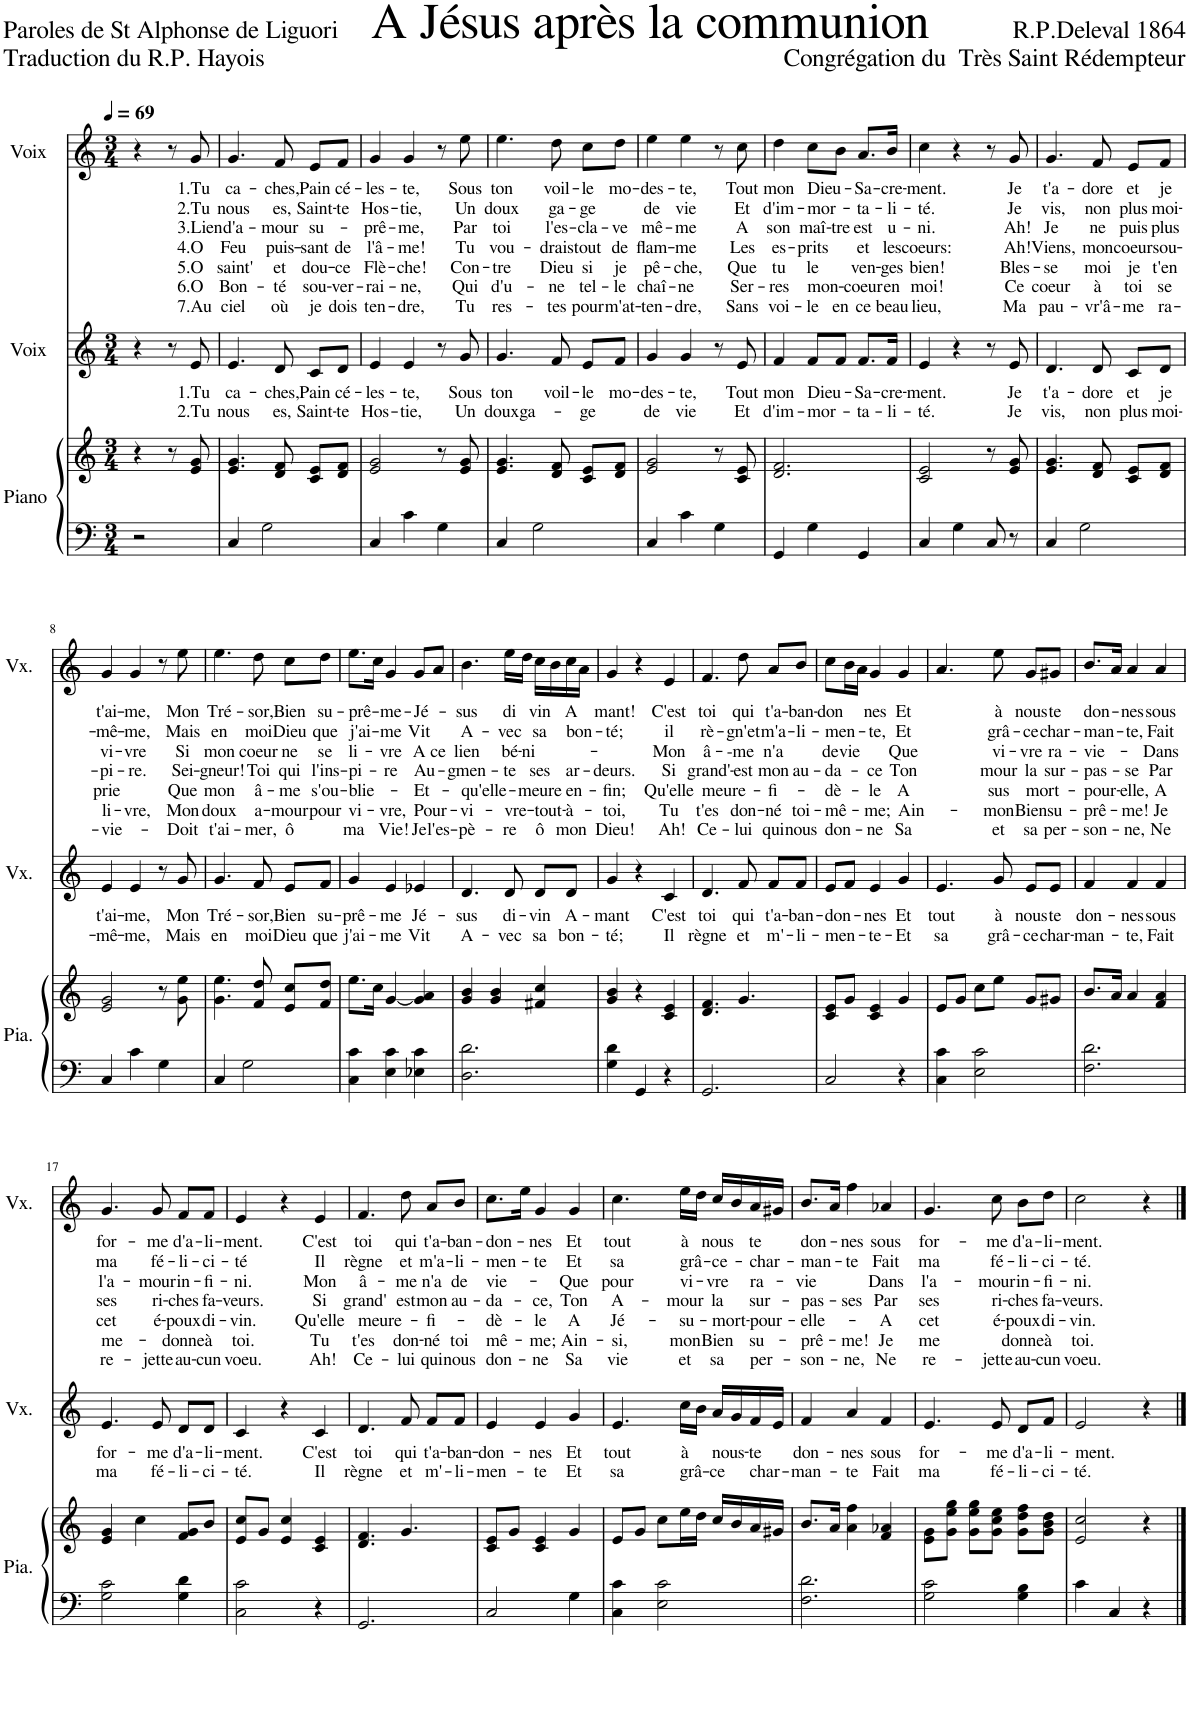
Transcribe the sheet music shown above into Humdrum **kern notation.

**kern	**kern	**kern	**text	**text	**kern	**text	**text	**text	**text	**text	**text	**text
*part3	*part3	*part2	*part2	*part2	*part1	*part1	*part1	*part1	*part1	*part1	*part1	*part1
*staff4	*staff3	*staff2	*staff2	*staff2	*staff1	*staff1	*staff1	*staff1	*staff1	*staff1	*staff1	*staff1
*I"Piano	*	*I"Voix	*	*	*I"Voix	*	*	*	*	*	*	*
*I'Pia.	*	*I'Vx.	*	*	*I'Vx.	*	*	*	*	*	*	*
*clefF4	*clefG2	*clefG2	*	*	*clefG2	*	*	*	*	*	*	*
*k[]	*k[]	*k[]	*	*	*k[]	*	*	*	*	*	*	*
*M3/4	*M3/4	*M3/4	*	*	*M3/4	*	*	*	*	*	*	*
*MM69	*MM69	*MM69	*	*	*MM69	*	*	*	*	*	*	*
=	=	=	=	=	=	=	=	=	=	=	=	=
2r	4r	4r	.	.	4r	.	.	.	.	.	.	.
.	8r	8r	.	.	8r	.	.	.	.	.	.	.
!	!	!	!LO:LY:b	!LO:LY:b	!	!LO:LY:b	!LO:LY:b	!LO:LY:b	!LO:LY:b	!LO:LY:b	!LO:LY:b	!LO:LY:b
.	8e/ 8g/	8e/	1.Tu	2.Tu	8g/	1.Tu	2.Tu	3.Lien	4.O	5.O	6.O	7.Au
=1	=1	=1	=1	=1	=1	=1	=1	=1	=1	=1	=1	=1
!	!	!	!LO:LY:b	!LO:LY:b	!	!LO:LY:b	!LO:LY:b	!LO:LY:b	!LO:LY:b	!LO:LY:b	!LO:LY:b	!LO:LY:b
4C/	4.e/ 4.g/	4.e/	ca-	nous	4.g/	ca-	nous	d'a-	Feu	saint'	Bon-	ciel
2G\	.	.	.	.	.	.	.	.	.	.	.	.
!	!	!	!LO:LY:b	!LO:LY:b	!	!LO:LY:b	!LO:LY:b	!LO:LY:b	!LO:LY:b	!LO:LY:b	!LO:LY:b	!LO:LY:b
.	8d/ 8f/	8d/	-ches,	es,	8f/	-ches,	es,	-mour	puis-	et	-té	où
!	!	!	!LO:LY:b	!LO:LY:b	!	!LO:LY:b	!LO:LY:b	!LO:LY:b	!LO:LY:b	!LO:LY:b	!LO:LY:b	!LO:LY:b
.	8c/ 8e/L	8c/L	Pain	Saint-	8e/L	Pain	Saint-	su-	-sant	dou-	sou-	je
!	!	!	!LO:LY:b	!LO:LY:b	!	!LO:LY:b	!LO:LY:b	!	!LO:LY:b	!LO:LY:b	!LO:LY:b	!LO:LY:b
.	8d/ 8f/J	8d/J	cé-	-te	8f/J	cé-	-te	.	de	-ce	-ver-	dois
=2	=2	=2	=2	=2	=2	=2	=2	=2	=2	=2	=2	=2
!	!	!	!LO:LY:b	!LO:LY:b	!	!LO:LY:b	!LO:LY:b	!LO:LY:b	!LO:LY:b	!LO:LY:b	!LO:LY:b	!LO:LY:b
4C/	2e/ 2g/	4e/	-les-	Hos-	4g/	-les-	Hos-	-prê-	l'â-	Flè-	-rai-	ten-
!	!	!	!LO:LY:b	!LO:LY:b	!	!LO:LY:b	!LO:LY:b	!LO:LY:b	!LO:LY:b	!LO:LY:b	!LO:LY:b	!LO:LY:b
4c\	.	4e/	-te,	-tie,	4g/	-te,	-tie,	-me,	-me!	-che!	-ne,	-dre,
4G\	8r	8r	.	.	8r	.	.	.	.	.	.	.
!	!	!	!LO:LY:b	!LO:LY:b	!	!LO:LY:b	!LO:LY:b	!LO:LY:b	!LO:LY:b	!LO:LY:b	!LO:LY:b	!LO:LY:b
.	8e/ 8g/	8g/	Sous	Un	8ee\	Sous	Un	Par	Tu	Con-	Qui	Tu
=3	=3	=3	=3	=3	=3	=3	=3	=3	=3	=3	=3	=3
!	!	!	!LO:LY:b	!LO:LY:b	!	!LO:LY:b	!LO:LY:b	!LO:LY:b	!LO:LY:b	!LO:LY:b	!LO:LY:b	!LO:LY:b
4C/	4.e/ 4.g/	4.g/	ton	doux	4.ee\	ton	doux	toi	vou-	-tre	d'u-	res-
2G\	.	.	.	.	.	.	.	.	.	.	.	.
!	!	!	!LO:LY:b	!LO:LY:b	!	!LO:LY:b	!LO:LY:b	!LO:LY:b	!LO:LY:b	!LO:LY:b	!LO:LY:b	!LO:LY:b
.	8d/ 8f/	8f/	voil-	ga-	8dd\	voil-	ga-	l'es-	-drais	Dieu	-ne	-tes
!	!	!	!LO:LY:b	!LO:LY:b	!	!LO:LY:b	!LO:LY:b	!LO:LY:b	!LO:LY:b	!LO:LY:b	!LO:LY:b	!LO:LY:b
.	8c/ 8e/L	8e/L	-le	-ge	8cc\L	-le	-ge	-cla-	tout	si	tel-	pour
!	!	!	!LO:LY:b	!	!	!LO:LY:b	!	!LO:LY:b	!LO:LY:b	!LO:LY:b	!LO:LY:b	!LO:LY:b
.	8d/ 8f/J	8f/J	mo-	.	8dd\J	mo-	.	-ve	de	je	-le	m'at-
=4	=4	=4	=4	=4	=4	=4	=4	=4	=4	=4	=4	=4
!	!	!	!LO:LY:b	!LO:LY:b	!	!LO:LY:b	!LO:LY:b	!LO:LY:b	!LO:LY:b	!LO:LY:b	!LO:LY:b	!LO:LY:b
4C/	2e/ 2g/	4g/	-des-	de	4ee\	-des-	de	mê-	flam-	pê-	chaî-	-ten-
!	!	!	!LO:LY:b	!LO:LY:b	!	!LO:LY:b	!LO:LY:b	!LO:LY:b	!LO:LY:b	!LO:LY:b	!LO:LY:b	!LO:LY:b
4c\	.	4g/	-te,	vie	4ee\	-te,	vie	-me	-me	-che,	-ne	-dre,
4G\	8r	8r	.	.	8r	.	.	.	.	.	.	.
!	!	!	!LO:LY:b	!LO:LY:b	!	!LO:LY:b	!LO:LY:b	!LO:LY:b	!LO:LY:b	!LO:LY:b	!LO:LY:b	!LO:LY:b
.	8c/ 8e/	8e/	Tout	Et	8cc\	Tout	Et	A	Les	Que	Ser-	Sans
=5	=5	=5	=5	=5	=5	=5	=5	=5	=5	=5	=5	=5
!	!	!	!LO:LY:b	!LO:LY:b	!	!LO:LY:b	!LO:LY:b	!LO:LY:b	!LO:LY:b	!LO:LY:b	!LO:LY:b	!LO:LY:b
4GG/	2.d/ 2.f/	4f/	mon	d'im-	4dd\	mon	d'im-	son	es-	tu	-res	voi-
!	!	!	!LO:LY:b	!LO:LY:b	!	!LO:LY:b	!LO:LY:b	!LO:LY:b	!LO:LY:b	!LO:LY:b	!LO:LY:b	!LO:LY:b
4G\	.	8f/L	Dieu-	-mor-	8cc\L	Dieu-	-mor-	maî-	-prits	le	mon-	-le
!	!	!	!	!	!	!	!	!LO:LY:b	!	!	!	!LO:LY:b
.	.	8f/J	.	.	8b\J	.	.	-tre	.	.	.	en
!	!	!	!LO:LY:b	!LO:LY:b	!	!LO:LY:b	!LO:LY:b	!LO:LY:b	!LO:LY:b	!LO:LY:b	!LO:LY:b	!LO:LY:b
4GG/	.	8.f/L	Sa-	-ta-	8.a/L	Sa-	-ta-	est	et	ven-	-coeur	ce
!	!	!	!LO:LY:b	!LO:LY:b	!	!LO:LY:b	!LO:LY:b	!LO:LY:b	!LO:LY:b	!LO:LY:b	!LO:LY:b	!LO:LY:b
.	.	16f/Jk	-cre-	-li-	16b/Jk	-cre-	-li-	u-	les	-ges	en	beau
=6	=6	=6	=6	=6	=6	=6	=6	=6	=6	=6	=6	=6
!	!	!	!LO:LY:b	!LO:LY:b	!	!LO:LY:b	!LO:LY:b	!LO:LY:b	!LO:LY:b	!LO:LY:b	!LO:LY:b	!LO:LY:b
4C/	2c/ 2e/	4e/	-ment.	-té.	4cc\	-ment.	-té.	-ni.	coeurs:	bien!	moi!	lieu,
4G\	.	4r	.	.	4r	.	.	.	.	.	.	.
8C/	8r	8r	.	.	8r	.	.	.	.	.	.	.
!	!	!	!LO:LY:b	!LO:LY:b	!	!LO:LY:b	!LO:LY:b	!LO:LY:b	!LO:LY:b	!LO:LY:b	!LO:LY:b	!LO:LY:b
8r	8e/ 8g/	8e/	Je	Je	8g/	Je	Je	Ah!	Ah!	Bles-	Ce	Ma
=7	=7	=7	=7	=7	=7	=7	=7	=7	=7	=7	=7	=7
!	!	!	!LO:LY:b	!LO:LY:b	!	!LO:LY:b	!LO:LY:b	!LO:LY:b	!LO:LY:b	!LO:LY:b	!LO:LY:b	!LO:LY:b
4C/	4.e/ 4.g/	4.d/	t'a-	vis,	4.g/	t'a-	vis,	Je	Viens,	-se	coeur	pau-
2G\	.	.	.	.	.	.	.	.	.	.	.	.
!	!	!	!LO:LY:b	!LO:LY:b	!	!LO:LY:b	!LO:LY:b	!LO:LY:b	!LO:LY:b	!LO:LY:b	!LO:LY:b	!LO:LY:b
.	8d/ 8f/	8d/	-dore	non	8f/	-dore	non	ne	mon	moi	à	-vr'â-
!	!	!	!LO:LY:b	!LO:LY:b	!	!LO:LY:b	!LO:LY:b	!LO:LY:b	!LO:LY:b	!LO:LY:b	!LO:LY:b	!LO:LY:b
.	8c/ 8e/L	8c/L	et	plus	8e/L	et	plus	puis	coeur	je	toi	-me
!	!	!	!LO:LY:b	!LO:LY:b	!	!LO:LY:b	!LO:LY:b	!LO:LY:b	!LO:LY:b	!LO:LY:b	!LO:LY:b	!LO:LY:b
.	8d/ 8f/J	8d/J	je	moi-	8f/J	je	moi-	plus	sou-	t'en	se	ra-
!!LO:LB:g=z
=8	=8	=8	=8	=8	=8	=8	=8	=8	=8	=8	=8	=8
!	!	!	!LO:LY:b	!LO:LY:b	!	!LO:LY:b	!LO:LY:b	!LO:LY:b	!LO:LY:b	!LO:LY:b	!LO:LY:b	!LO:LY:b
4C/	2e/ 2g/	4e/	t'ai-	-mê-	4g/	t'ai-	-mê-	vi-	-pi-	prie	li-	-vie-
!	!	!	!LO:LY:b	!LO:LY:b	!	!LO:LY:b	!LO:LY:b	!LO:LY:b	!LO:LY:b	!	!LO:LY:b	!
4c\	.	4e/	-me,	-me,	4g/	-me,	-me,	-vre	-re.	.	-vre,	.
4G\	8r	8r	.	.	8r	.	.	.	.	.	.	.
!	!	!	!LO:LY:b	!LO:LY:b	!	!LO:LY:b	!LO:LY:b	!LO:LY:b	!LO:LY:b	!LO:LY:b	!LO:LY:b	!LO:LY:b
.	8g\ 8ee\	8g/	Mon	Mais	8ee\	Mon	Mais	Si	Sei-	Que	Mon	-Doit
=9	=9	=9	=9	=9	=9	=9	=9	=9	=9	=9	=9	=9
!	!	!	!LO:LY:b	!LO:LY:b	!	!LO:LY:b	!LO:LY:b	!LO:LY:b	!LO:LY:b	!LO:LY:b	!LO:LY:b	!LO:LY:b
4C/	4.g\ 4.ee\	4.g/	Tré-	en	4.ee\	Tré-	en	mon	-gneur!	mon	doux	t'ai-
2G\	.	.	.	.	.	.	.	.	.	.	.	.
!	!	!	!LO:LY:b	!LO:LY:b	!	!LO:LY:b	!LO:LY:b	!LO:LY:b	!LO:LY:b	!LO:LY:b	!LO:LY:b	!LO:LY:b
.	8f/ 8dd/	8f/	-sor,	moi	8dd\	-sor,	moi	coeur	Toi	â-	a-	-mer,
!	!	!	!LO:LY:b	!LO:LY:b	!	!LO:LY:b	!LO:LY:b	!LO:LY:b	!LO:LY:b	!LO:LY:b	!LO:LY:b	!LO:LY:b
.	8e/ 8cc/L	8e/L	Bien	Dieu	8cc\L	Bien	Dieu	ne	qui	-me	-mour	ô
!	!	!	!LO:LY:b	!LO:LY:b	!	!LO:LY:b	!LO:LY:b	!LO:LY:b	!LO:LY:b	!LO:LY:b	!LO:LY:b	!
.	8f/ 8dd/J	8f/J	su-	que	8dd\J	su-	que	se	l'ins-	s'ou-	pour	.
=10	=10	=10	=10	=10	=10	=10	=10	=10	=10	=10	=10	=10
!	!	!	!LO:LY:b	!LO:LY:b	!	!LO:LY:b	!LO:LY:b	!LO:LY:b	!LO:LY:b	!LO:LY:b	!LO:LY:b	!LO:LY:b
4C\ 4c\	8.ee\L	4g/	-prê-	j'ai-	8.ee\L	-prê-	j'ai-	li-	-pi-	-blie-	vi-	ma
.	16cc\Jk	.	.	.	16cc\Jk	.	.	.	.	.	.	.
!	!	!	!LO:LY:b	!LO:LY:b	!	!LO:LY:b	!LO:LY:b	!LO:LY:b	!LO:LY:b	!	!LO:LY:b	!LO:LY:b
4E\ 4c\	[4g/	4e/	-me	-me	4g/	-me-	-me	-vre	-re	.	-vre,	Vie!
!	!	!	!LO:LY:b	!LO:LY:b	!	!LO:LY:b	!LO:LY:b	!LO:LY:b	!LO:LY:b	!LO:LY:b	!LO:LY:b	!LO:LY:b
4E-X\ 4c\	4g/] 4a/	4e-X/	Jé-	Vit	8g/L	-Jé-	Vit	A	Au-	-Et-	Pour-	Je
!	!	!	!	!	!	!	!	!LO:LY:b	!	!	!	!LO:LY:b
.	.	.	.	.	8a/J	.	.	ce	.	.	.	l'es-
=11	=11	=11	=11	=11	=11	=11	=11	=11	=11	=11	=11	=11
!	!	!	!LO:LY:b	!LO:LY:b	!	!LO:LY:b	!LO:LY:b	!LO:LY:b	!LO:LY:b	!LO:LY:b	!LO:LY:b	!LO:LY:b
2.D\ 2.d\	4g/ 4b/	4.d/	-sus	A-	4.b\	-sus	A-	lien	-gmen-	-qu'elle-	-vi-	-pè-
.	4g/ 4b/	.	.	.	.	.	.	.	.	.	.	.
!	!	!	!LO:LY:b	!LO:LY:b	!	!LO:LY:b	!LO:LY:b	!LO:LY:b	!LO:LY:b	!	!LO:LY:b	!LO:LY:b
.	.	8d/	di-	-vec	16ee\LL	di	-vec	bé-	-te	.	-vre-	-re
!	!	!	!	!	!	!	!	!LO:LY:b	!	!	!	!
.	.	.	.	.	16dd\JJ	.	.	-ni-	.	.	.	.
!	!	!	!LO:LY:b	!LO:LY:b	!	!LO:LY:b	!LO:LY:b	!	!LO:LY:b	!LO:LY:b	!LO:LY:b	!LO:LY:b
.	4f#X/ 4cc/	8d/L	-vin	sa	16cc\LL	vin	sa	.	ses	-meure	-tout-	ô
.	.	.	.	.	16b\	.	.	.	.	.	.	.
!	!	!	!LO:LY:b	!LO:LY:b	!	!LO:LY:b	!LO:LY:b	!	!LO:LY:b	!LO:LY:b	!LO:LY:b	!LO:LY:b
.	.	8d/J	A-	bon-	16cc\	A	bon-	.	ar-	en-	-à-	mon
.	.	.	.	.	16a\JJ	.	.	.	.	.	.	.
=12	=12	=12	=12	=12	=12	=12	=12	=12	=12	=12	=12	=12
!	!	!	!LO:LY:b	!LO:LY:b	!	!LO:LY:b	!LO:LY:b	!	!LO:LY:b	!LO:LY:b	!LO:LY:b	!LO:LY:b
4G\ 4d\	4g/ 4b/	4g/	-mant	-té;	4g/	mant!	-té;	.	-deurs.	-fin;	-toi,	Dieu!
4GG/	4r	4r	.	.	4r	.	.	.	.	.	.	.
!	!	!	!LO:LY:b	!LO:LY:b	!	!LO:LY:b	!LO:LY:b	!LO:LY:b	!LO:LY:b	!LO:LY:b	!LO:LY:b	!LO:LY:b
4r	4c/ 4e/	4c/	C'est	Il	4e/	C'est	il	-Mon	Si	Qu'elle	Tu	Ah!
=13	=13	=13	=13	=13	=13	=13	=13	=13	=13	=13	=13	=13
!	!	!	!LO:LY:b	!LO:LY:b	!	!LO:LY:b	!LO:LY:b	!LO:LY:b	!LO:LY:b	!LO:LY:b	!LO:LY:b	!LO:LY:b
2.GG/	4.d/ 4.f/	4.d/	toi	règne	4.f/	toi	rè-	â-	grand'-	meure-	t'es	Ce-
!	!	!	!LO:LY:b	!LO:LY:b	!	!LO:LY:b	!LO:LY:b	!LO:LY:b	!LO:LY:b	!	!LO:LY:b	!LO:LY:b
.	4.g/	8f/	qui	et	8dd\	qui	-gn'et	--me	-est	.	don-	-lui
!	!	!	!LO:LY:b	!LO:LY:b	!	!LO:LY:b	!LO:LY:b	!LO:LY:b	!LO:LY:b	!LO:LY:b	!LO:LY:b	!LO:LY:b
.	.	8f/L	t'a-	m'-	8a/L	t'a-	m'a-	n'a	mon	-fi-	-né	qui
!	!	!	!LO:LY:b	!LO:LY:b	!	!LO:LY:b	!LO:LY:b	!	!LO:LY:b	!	!LO:LY:b	!LO:LY:b
.	.	8f/J	-ban-	-li-	8b/J	-ban-	-li-	.	au-	.	toi-	nous
=14	=14	=14	=14	=14	=14	=14	=14	=14	=14	=14	=14	=14
!	!	!	!LO:LY:b	!LO:LY:b	!	!LO:LY:b	!LO:LY:b	!LO:LY:b	!LO:LY:b	!LO:LY:b	!LO:LY:b	!LO:LY:b
2C/	8c/ 8e/L	8e/L	-don-	-men-	8cc\L	-don	-men-	de	-da-	-dè-	-mê-	don-
!	!	!	!	!	!	!	!	!LO:LY:b	!	!	!	!
.	8g/J	8f/J	.	.	16b\L	.	.	vie	.	.	.	.
.	.	.	.	.	16a\JJ	.	.	.	.	.	.	.
!	!	!	!LO:LY:b	!LO:LY:b	!	!LO:LY:b	!LO:LY:b	!	!LO:LY:b	!LO:LY:b	!LO:LY:b	!LO:LY:b
.	4c/ 4e/	4e/	-nes	-te-	4g/	nes	-te,	.	-ce	-le	-me;	-ne
!	!	!	!LO:LY:b	!LO:LY:b	!	!LO:LY:b	!LO:LY:b	!LO:LY:b	!LO:LY:b	!LO:LY:b	!LO:LY:b	!LO:LY:b
4r	4g/	4g/	Et	-Et	4g/	Et	Et	Que	Ton	A	Ain-	Sa
=15	=15	=15	=15	=15	=15	=15	=15	=15	=15	=15	=15	=15
!	!	!	!LO:LY:b	!LO:LY:b	!	!	!	!	!	!	!	!
4C\ 4c\	8e/L	4.e/	tout	sa	4.a/	.	.	.	.	.	.	.
.	8g/J	.	.	.	.	.	.	.	.	.	.	.
2E\ 2c\	8cc\L	.	.	.	.	.	.	.	.	.	.	.
!	!	!	!LO:LY:b	!LO:LY:b	!	!LO:LY:b	!LO:LY:b	!LO:LY:b	!LO:LY:b	!LO:LY:b	!LO:LY:b	!LO:LY:b
.	8ee\J	8g/	à	grâ-	8ee\	à	grâ-	vi-	-mour	-sus	mon	et
!	!	!	!LO:LY:b	!LO:LY:b	!	!LO:LY:b	!LO:LY:b	!LO:LY:b	!LO:LY:b	!LO:LY:b	!LO:LY:b	!LO:LY:b
.	8g/L	8e/L	nous	-ce	8g/L	nous	-ce	-vre	la	mort-	Bien	sa
!	!	!	!LO:LY:b	!LO:LY:b	!	!LO:LY:b	!LO:LY:b	!LO:LY:b	!LO:LY:b	!	!LO:LY:b	!LO:LY:b
.	8g#X/J	8e/J	te	char-	8g#X/J	te	char-	ra-	sur-	.	su-	per-
=16	=16	=16	=16	=16	=16	=16	=16	=16	=16	=16	=16	=16
!	!	!	!LO:LY:b	!LO:LY:b	!	!LO:LY:b	!LO:LY:b	!LO:LY:b	!LO:LY:b	!LO:LY:b	!LO:LY:b	!LO:LY:b
2.F\ 2.d\	8.b/L	4f/	don-	-man-	8.b/L	don-	-man-	-vie-	-pas-	-pour-	-prê-	-son-
.	16a/Jk	.	.	.	16a/Jk	.	.	.	.	.	.	.
!	!	!	!LO:LY:b	!LO:LY:b	!	!LO:LY:b	!LO:LY:b	!	!LO:LY:b	!LO:LY:b	!LO:LY:b	!LO:LY:b
.	4a/	4f/	-nes	-te,	4a/	-nes	-te,	.	-se	-elle,	-me!	-ne,
!	!	!	!LO:LY:b	!LO:LY:b	!	!LO:LY:b	!LO:LY:b	!LO:LY:b	!LO:LY:b	!LO:LY:b	!LO:LY:b	!LO:LY:b
.	4f/ 4a/	4f/	sous	Fait	4a/	sous	Fait	-Dans	Par	A	Je	Ne
!!LO:LB:g=z
=17	=17	=17	=17	=17	=17	=17	=17	=17	=17	=17	=17	=17
!	!	!	!LO:LY:b	!LO:LY:b	!	!LO:LY:b	!LO:LY:b	!LO:LY:b	!LO:LY:b	!LO:LY:b	!LO:LY:b	!LO:LY:b
2G\ 2c\	4e/ 4g/	4.e/	for-	ma	4.g/	for-	ma	l'a-	ses	cet	me-	re-
.	4cc\	.	.	.	.	.	.	.	.	.	.	.
!	!	!	!LO:LY:b	!LO:LY:b	!	!LO:LY:b	!LO:LY:b	!LO:LY:b	!LO:LY:b	!LO:LY:b	!	!LO:LY:b
.	.	8e/	-me	fé-	8g/	-me	fé-	-mour	ri-	é-	.	-jette
!	!	!	!LO:LY:b	!LO:LY:b	!	!LO:LY:b	!LO:LY:b	!LO:LY:b	!LO:LY:b	!LO:LY:b	!LO:LY:b	!LO:LY:b
4G\ 4d\	8f/ 8g/L	8d/L	d'a-	-li-	8f/L	d'a-	-li-	in-	-ches	-poux	-donne	au-
!	!	!	!LO:LY:b	!LO:LY:b	!	!LO:LY:b	!LO:LY:b	!LO:LY:b	!LO:LY:b	!LO:LY:b	!LO:LY:b	!LO:LY:b
.	8b/J	8d/J	-li-	-ci-	8f/J	-li-	-ci-	-fi-	fa-	di-	à	-cun
=18	=18	=18	=18	=18	=18	=18	=18	=18	=18	=18	=18	=18
!	!	!	!LO:LY:b	!LO:LY:b	!	!LO:LY:b	!LO:LY:b	!LO:LY:b	!LO:LY:b	!LO:LY:b	!LO:LY:b	!LO:LY:b
2C\ 2c\	8e/ 8cc/L	4c/	-ment.	-té.	4e/	-ment.	-té	-ni.	-veurs.	-vin.	toi.	voeu.
.	8g/J	.	.	.	.	.	.	.	.	.	.	.
.	4e/ 4cc/	4r	.	.	4r	.	.	.	.	.	.	.
!	!	!	!LO:LY:b	!LO:LY:b	!	!LO:LY:b	!LO:LY:b	!LO:LY:b	!LO:LY:b	!LO:LY:b	!LO:LY:b	!LO:LY:b
4r	4c/ 4e/	4c/	C'est	Il	4e/	C'est	Il	Mon	Si	Qu'elle	Tu	Ah!
=19	=19	=19	=19	=19	=19	=19	=19	=19	=19	=19	=19	=19
!	!	!	!LO:LY:b	!LO:LY:b	!	!LO:LY:b	!LO:LY:b	!LO:LY:b	!LO:LY:b	!LO:LY:b	!LO:LY:b	!LO:LY:b
2.GG/	4.d/ 4.f/	4.d/	toi	règne	4.f/	toi	règne	â-	grand'	meure-	t'es	Ce-
!	!	!	!LO:LY:b	!LO:LY:b	!	!LO:LY:b	!LO:LY:b	!LO:LY:b	!LO:LY:b	!	!LO:LY:b	!LO:LY:b
.	4.g/	8f/	qui	et	8dd\	qui	et	-me	est	.	don-	-lui
!	!	!	!LO:LY:b	!LO:LY:b	!	!LO:LY:b	!LO:LY:b	!LO:LY:b	!LO:LY:b	!LO:LY:b	!LO:LY:b	!LO:LY:b
.	.	8f/L	t'a-	m'-	8a/L	t'a-	m'a-	n'a	mon	-fi-	-né	qui
!	!	!	!LO:LY:b	!LO:LY:b	!	!LO:LY:b	!LO:LY:b	!LO:LY:b	!LO:LY:b	!	!LO:LY:b	!LO:LY:b
.	.	8f/J	-ban-	-li-	8b/J	-ban-	-li-	de	au-	.	toi	nous
=20	=20	=20	=20	=20	=20	=20	=20	=20	=20	=20	=20	=20
!	!	!	!LO:LY:b	!LO:LY:b	!	!LO:LY:b	!LO:LY:b	!LO:LY:b	!LO:LY:b	!LO:LY:b	!LO:LY:b	!LO:LY:b
2C/	8c/ 8e/L	4e/	-don-	-men-	8.cc\L	-don-	-men-	vie-	-da-	-dè-	mê-	don-
.	8g/J	.	.	.	.	.	.	.	.	.	.	.
.	.	.	.	.	16ee\Jk	.	.	.	.	.	.	.
!	!	!	!LO:LY:b	!LO:LY:b	!	!LO:LY:b	!LO:LY:b	!	!LO:LY:b	!LO:LY:b	!LO:LY:b	!LO:LY:b
.	4c/ 4e/	4e/	-nes	-te	4g/	-nes	-te	.	-ce,	-le	-me;	-ne
!	!	!	!LO:LY:b	!LO:LY:b	!	!LO:LY:b	!LO:LY:b	!LO:LY:b	!LO:LY:b	!LO:LY:b	!LO:LY:b	!LO:LY:b
4G\	4g/	4g/	Et	Et	4g/	Et	Et	-Que	Ton	A	Ain-	Sa
=21	=21	=21	=21	=21	=21	=21	=21	=21	=21	=21	=21	=21
!	!	!	!LO:LY:b	!LO:LY:b	!	!LO:LY:b	!LO:LY:b	!LO:LY:b	!LO:LY:b	!LO:LY:b	!LO:LY:b	!LO:LY:b
4C\ 4c\	8e/L	4.e/	tout	sa	4.cc\	tout	sa	pour	A-	Jé-	-si,	vie
.	8g/J	.	.	.	.	.	.	.	.	.	.	.
2E\ 2c\	8cc\L	.	.	.	.	.	.	.	.	.	.	.
!	!	!	!LO:LY:b	!LO:LY:b	!	!LO:LY:b	!LO:LY:b	!LO:LY:b	!LO:LY:b	!LO:LY:b	!LO:LY:b	!LO:LY:b
.	16ee\L	16cc\LL	à	grâ-	16ee\LL	à	grâ-	vi-	-mour	-su-	mon	et
.	16dd\JJ	16b\JJ	.	.	16dd\JJ	.	.	.	.	.	.	.
!	!	!	!LO:LY:b	!LO:LY:b	!	!LO:LY:b	!LO:LY:b	!LO:LY:b	!LO:LY:b	!LO:LY:b	!LO:LY:b	!LO:LY:b
.	16cc/LL	16a/LL	nous-	-ce	16cc/LL	nous	-ce-	-vre	la	-mort-	Bien	sa
.	16b/	16g/	.	.	16b/	.	.	.	.	.	.	.
!	!	!	!LO:LY:b	!LO:LY:b	!	!LO:LY:b	!LO:LY:b	!LO:LY:b	!LO:LY:b	!LO:LY:b	!LO:LY:b	!LO:LY:b
.	16a/	16f/	-te	char-	16a/	te	-char-	ra-	sur-	-pour-	su-	per-
.	16g#X/JJ	16e/JJ	.	.	16g#X/JJ	.	.	.	.	.	.	.
=22	=22	=22	=22	=22	=22	=22	=22	=22	=22	=22	=22	=22
!	!	!	!LO:LY:b	!LO:LY:b	!	!LO:LY:b	!LO:LY:b	!LO:LY:b	!LO:LY:b	!LO:LY:b	!LO:LY:b	!LO:LY:b
2.F\ 2.d\	8.b/L	4f/	don-	-man-	8.b/L	don-	-man-	-vie	-pas-	-elle-	-prê-	-son-
.	16a/Jk	.	.	.	16a/Jk	.	.	.	.	.	.	.
!	!	!	!LO:LY:b	!LO:LY:b	!	!LO:LY:b	!LO:LY:b	!	!LO:LY:b	!	!LO:LY:b	!LO:LY:b
.	4a\ 4ff\	4a/	-nes	-te	4ff\	-nes	-te	.	-ses	.	-me!	-ne,
!	!	!	!LO:LY:b	!LO:LY:b	!	!LO:LY:b	!LO:LY:b	!LO:LY:b	!LO:LY:b	!LO:LY:b	!LO:LY:b	!LO:LY:b
.	4f/ 4a-X/	4f/	sous	Fait	4a-X/	sous	Fait	Dans	Par	-A	Je	Ne
=23	=23	=23	=23	=23	=23	=23	=23	=23	=23	=23	=23	=23
!	!	!	!LO:LY:b	!LO:LY:b	!	!LO:LY:b	!LO:LY:b	!LO:LY:b	!LO:LY:b	!LO:LY:b	!LO:LY:b	!LO:LY:b
2G\ 2c\	8e\ 8g\L	4.e/	for-	ma	4.g/	for-	ma	l'a-	ses	cet	me	re-
.	8g\ 8ee\ 8gg\J	.	.	.	.	.	.	.	.	.	.	.
.	8g\ 8ee\ 8gg\L	.	.	.	.	.	.	.	.	.	.	.
!	!	!	!LO:LY:b	!LO:LY:b	!	!LO:LY:b	!LO:LY:b	!LO:LY:b	!LO:LY:b	!LO:LY:b	!	!LO:LY:b
.	8g\ 8cc\ 8ee\J	8e/	-me	fé-	8cc\	-me	fé-	-mour	ri-	é-	.	-jette
!	!	!	!LO:LY:b	!LO:LY:b	!	!LO:LY:b	!LO:LY:b	!LO:LY:b	!LO:LY:b	!LO:LY:b	!LO:LY:b	!LO:LY:b
4G\ 4B\	8g\ 8dd\ 8ff\L	8d/L	d'a-	-li-	8b\L	d'a-	-li-	in-	-ches	-poux	donne	au-
!	!	!	!LO:LY:b	!LO:LY:b	!	!LO:LY:b	!LO:LY:b	!LO:LY:b	!LO:LY:b	!LO:LY:b	!LO:LY:b	!LO:LY:b
.	8g\ 8b\ 8dd\J	8f/J	-li-	-ci-	8dd\J	-li-	-ci-	-fi-	fa-	di-	à	-cun
=24	=24	=24	=24	=24	=24	=24	=24	=24	=24	=24	=24	=24
!	!	!	!LO:LY:b	!LO:LY:b	!	!LO:LY:b	!LO:LY:b	!LO:LY:b	!LO:LY:b	!LO:LY:b	!LO:LY:b	!LO:LY:b
4c\	2e/ 2cc/	2e/	-ment.-	-té.	2cc\	-ment.	-té.	-ni.	-veurs.	-vin.	toi.	voeu.
4C/	.	.	.	.	.	.	.	.	.	.	.	.
4r	4r	4r	.	.	4r	.	.	.	.	.	.	.
==	==	==	==	==	==	==	==	==	==	==	==	==
*-	*-	*-	*-	*-	*-	*-	*-	*-	*-	*-	*-	*-
